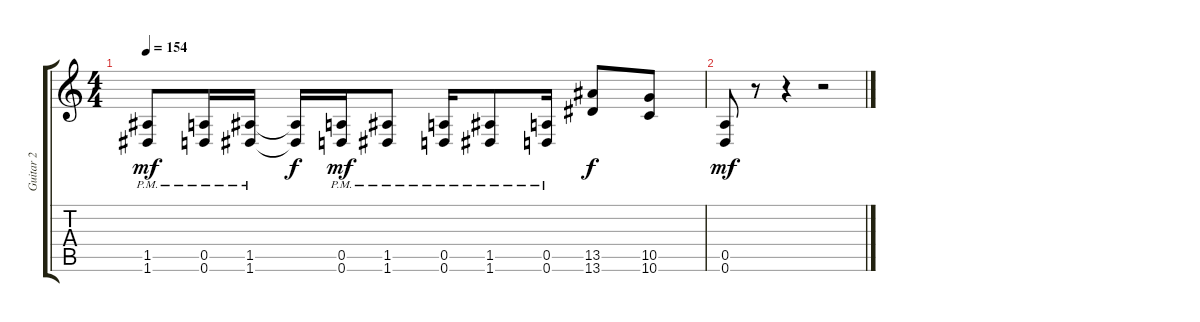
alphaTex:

\track ("Guitar 2" "Guitar 2") {instrument distortionguitar}
\staff {score tabs}
\tuning (E4 B3 G3 D3 A2 D2) {hide}
\ts (4 4)
\tempo 154
\clef g2
\ks c
(1.5{pm} 1.6{pm}).8{dy mf} (0.5{pm} 0.6{pm}).16 (1.5{pm} 1.6{pm}).16 (1.5{t} 1.6{t}).16{dy f} (0.5{pm} 0.6{pm}).16{dy mf} (1.5{pm} 1.6{pm}).8 (0.5{pm} 0.6{pm}).16 (1.5{pm} 1.6{pm}).8 (0.5 0.6{pm}).16 (13.5 13.6).8{dy f} (10.5 10.6).8 |
(0.5 0.6).8{dy mf} r.8 r.4 r.2
